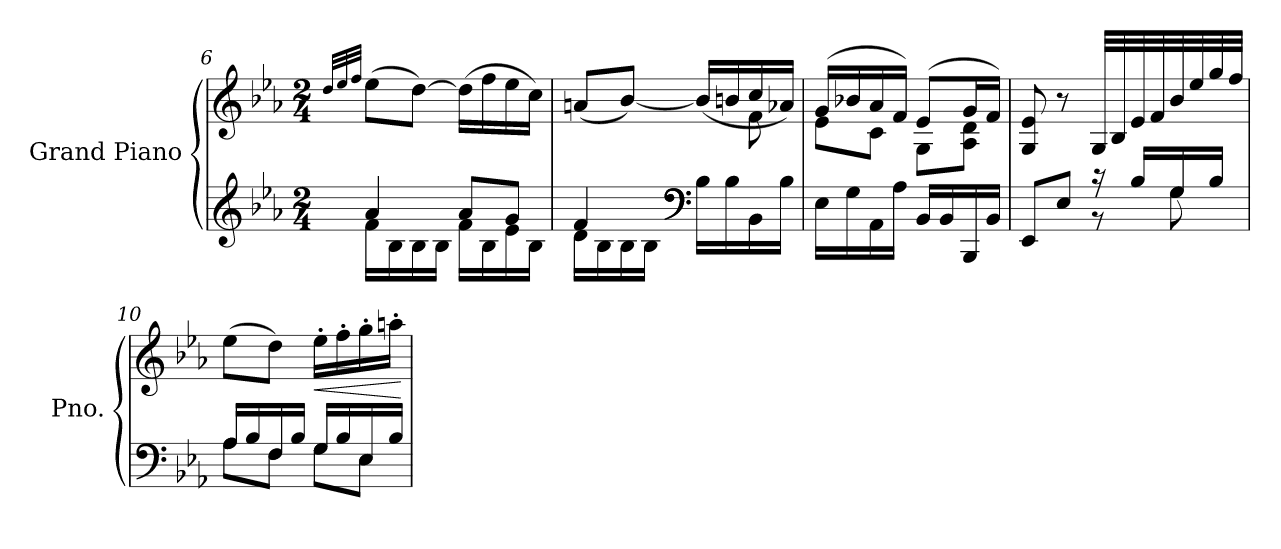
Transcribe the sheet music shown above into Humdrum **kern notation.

**kern	**kern	**dynam
*part1	*part1	*part1
*staff2	*staff1	*staff1/2
*I"Grand Piano	*	*
*I'Pno.	*	*
!!LO:LB:g=z
*clefG2	*clefG2	*
*k[b-e-a-]	*k[b-e-a-]	*
*M2/4	*M2/4	*
=6	=6	=6
.	32qdd/LLL	.
.	32qee-/	.
.	32qff/JJJ	.
*^	*	*
4a-/	16f\LL	(8ee-\L	.
.	16B-\	.	.
.	16B-\	[8dd\J)	.
.	16B-\JJ	.	.
8a-/L	16f\LL	(16dd\LL]	.
.	16B-\	16ff\	.
8g/J	16e-\	16ee-\	.
.	16B-\JJ	16cc\JJ)	.
=7	=7	=7	=7
*	*	*^	*
4f/	16d\LL	(8an/L	4.ryy	.
.	16B-\	.	.	.
.	16B-\	[8b-/J)	.	.
.	16B-\JJ	.	.	.
*clefF4	*	*	*	*
16B-\LL	4ryy	(16b-/LL]	.	.
16B-\	.	16bn/	.	.
16BB-\	.	16cc/	8f\	.
16B-\JJ	.	16a-X/JJ)	.	.
*v	*v	*	*	*
=8	=8	=8	=8
16E-\LL	(16g/LL	8e-\L	.
16G\	16b-X/	.	.
16AA-\	16a-/	8c\J	.
16A-\JJ	16f/JJ)	.	.
16BB-/LL	(8e-/L	8G\L	.
16BB-/	.	.	.
16BBB-/	16g/L	8A-\ 8d\J	.
16BB-/JJ	16f/JJ)	.	.
*	*v	*v	*
=9	=9	=9
*^	*	*
8EE-/L	4ryy	8G/ 8e-/	.
8E-/J	.	8r	.
16r	8r	32G/LLL	.
.	.	32B-/	.
16B-/LL	.	32e-/	.
.	.	32f/	.
16G/	8G\	32b-/	.
.	.	32ee-/	.
16B-/JJ	.	32gg/	.
.	.	32ff/JJJ	.
!!LO:LB:g=z
=10	=10	=10	=10
16A-/LL	8A-\L	(8ee-\L	.
16B-/	.	.	.
16F/	8F\J	8dd\J)	.
16B-/JJ	.	.	.
!	!	!	!LO:HP:b
16G/LL	8G\L	16ee-'\LL	<
16B-/	.	16ff'\	.
16E-/	8E-\J	16gg'\	.
16B-/JJ	.	16aan'\JJ	.
*v	*v	*	*
.	.	[
=	=	=
*-	*-	*-
